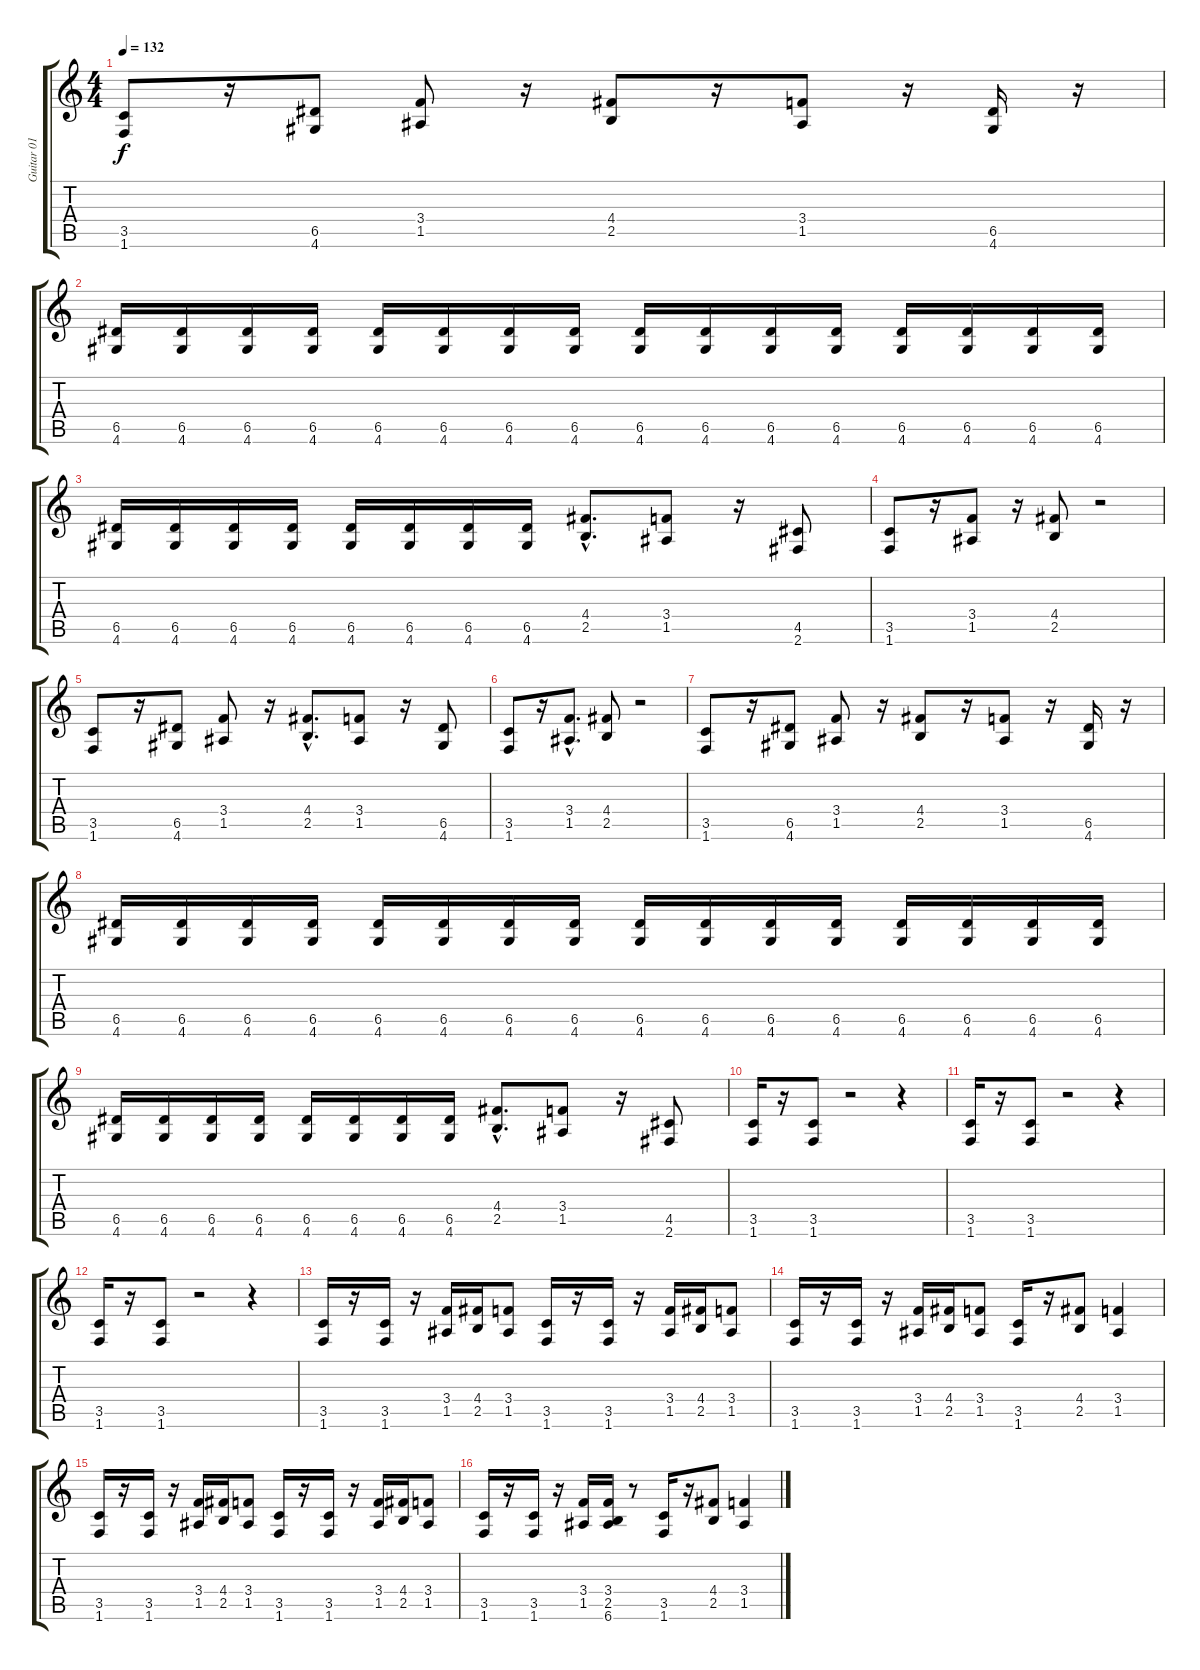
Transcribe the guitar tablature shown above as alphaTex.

\track ("Guitar 01" "Guitar 01") {instrument distortionguitar}
\staff {score tabs}
\tuning (E4 B3 G3 D3 A2 E2) {hide}
\ts (4 4)
\tempo 132
\clef g2
\ks c
(3.5 1.6).8{dy f} r.16 (6.5 4.6).8 (3.4 1.5).8 r.16 (4.4 2.5).8 r.16 (3.4 1.5).8 r.16 (6.5 4.6).16 r.16 |
(6.5 4.6).16 (6.5 4.6).16 (6.5 4.6).16 (6.5 4.6).16 (6.5 4.6).16 (6.5 4.6).16 (6.5 4.6).16 (6.5 4.6).16 (6.5 4.6).16 (6.5 4.6).16 (6.5 4.6).16 (6.5 4.6).16 (6.5 4.6).16 (6.5 4.6).16 (6.5 4.6).16 (6.5 4.6).16 |
(6.5 4.6).16 (6.5 4.6).16 (6.5 4.6).16 (6.5 4.6).16 (6.5 4.6).16 (6.5 4.6).16 (6.5 4.6).16 (6.5 4.6).16 (4.4{hac} 2.5{hac}).8{d} (3.4 1.5).8 r.16 (4.5 2.6).8 |
(3.5 1.6).8 r.16 (3.4 1.5).8 r.16 (4.4 2.5).8 r.2 |
(3.5 1.6).8 r.16 (6.5 4.6).8 (3.4 1.5).8 r.16 (4.4{hac} 2.5{hac}).8{d} (3.4 1.5).8 r.16 (6.5 4.6).8 |
(3.5 1.6).8 r.16 (3.4{hac} 1.5{hac}).8{d} (4.4 2.5).8 r.2 |
(3.5 1.6).8 r.16 (6.5 4.6).8 (3.4 1.5).8 r.16 (4.4 2.5).8 r.16 (3.4 1.5).8 r.16 (6.5 4.6).16 r.16 |
(6.5 4.6).16 (6.5 4.6).16 (6.5 4.6).16 (6.5 4.6).16 (6.5 4.6).16 (6.5 4.6).16 (6.5 4.6).16 (6.5 4.6).16 (6.5 4.6).16 (6.5 4.6).16 (6.5 4.6).16 (6.5 4.6).16 (6.5 4.6).16 (6.5 4.6).16 (6.5 4.6).16 (6.5 4.6).16 |
(6.5 4.6).16 (6.5 4.6).16 (6.5 4.6).16 (6.5 4.6).16 (6.5 4.6).16 (6.5 4.6).16 (6.5 4.6).16 (6.5 4.6).16 (4.4{hac} 2.5{hac}).8{d} (3.4 1.5).8 r.16 (4.5 2.6).8 |
(3.5 1.6).16 r.16 (3.5 1.6).8 r.2 r.4 |
(3.5 1.6).16 r.16 (3.5 1.6).8 r.2 r.4 |
(3.5 1.6).16 r.16 (3.5 1.6).8 r.2 r.4 |
(3.5 1.6).16 r.16 (3.5 1.6).16 r.16 (3.4 1.5).16 (4.4 2.5).16 (3.4 1.5).8 (3.5 1.6).16 r.16 (3.5 1.6).16 r.16 (3.4 1.5).16 (4.4 2.5).16 (3.4 1.5).8 |
(3.5 1.6).16 r.16 (3.5 1.6).16 r.16 (3.4 1.5).16 (4.4 2.5).16 (3.4 1.5).8 (3.5 1.6).16 r.16 (4.4 2.5).8 (3.4 1.5).4 |
(3.5 1.6).16 r.16 (3.5 1.6).16 r.16 (3.4 1.5).16 (4.4 2.5).16 (3.4 1.5).8 (3.5 1.6).16 r.16 (3.5 1.6).16 r.16 (3.4 1.5).16 (4.4 2.5).16 (3.4 1.5).8 |
(3.5 1.6).16 r.16 (3.5 1.6).16 r.16 (3.4 1.5).16 (3.4 2.5 6.6).16 r.8 (3.5 1.6).16 r.16 (4.4 2.5).8 (3.4 1.5).4
